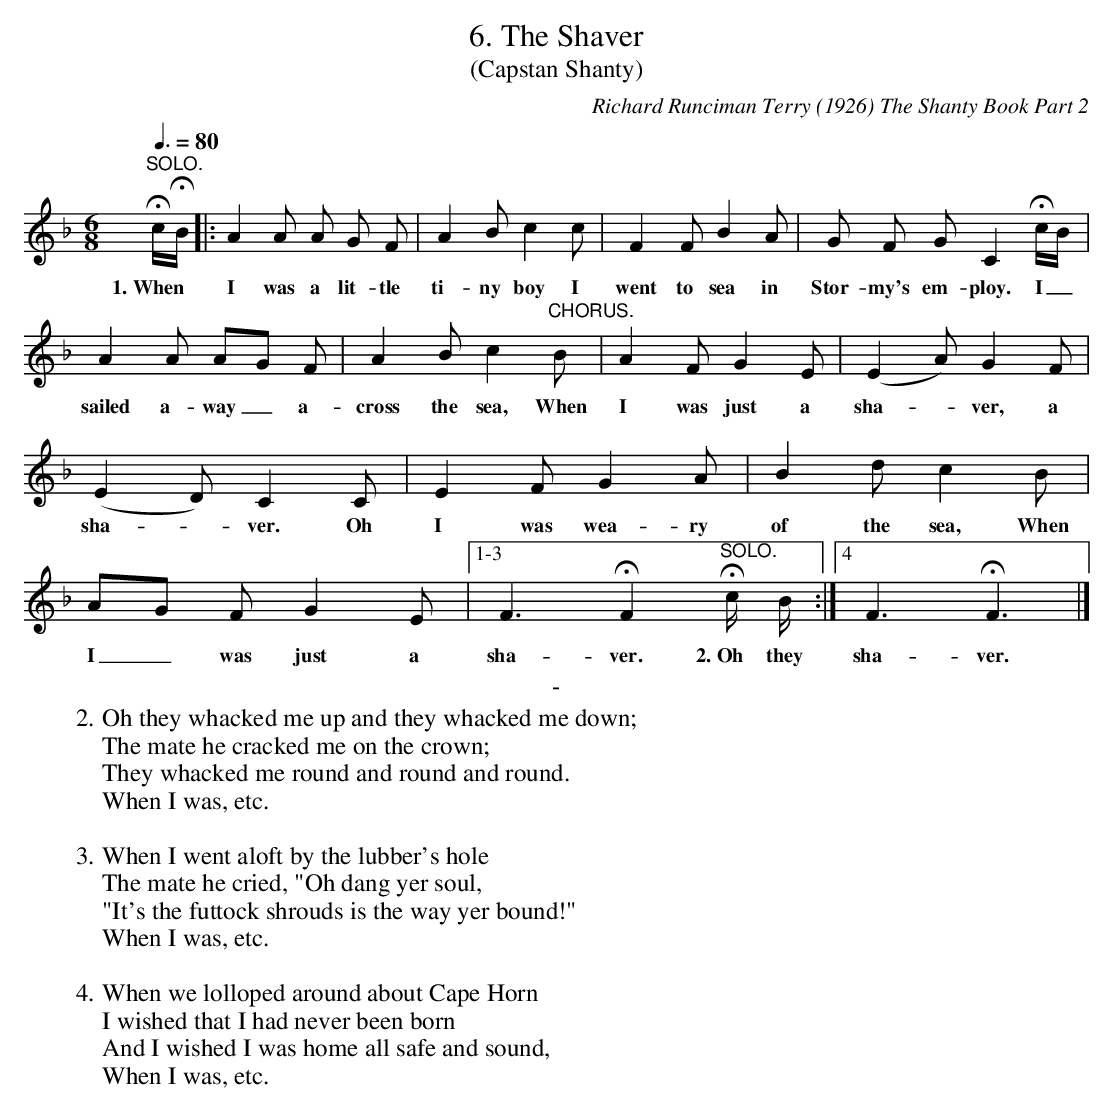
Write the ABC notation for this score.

X:1
T:6. The Shaver
T:(Capstan Shanty)
C:Richard Runciman Terry (1926) The Shanty Book Part 2
L:1/8
Q:3/8=80
M:6/8
K:F
"^SOLO." Hc/HB/ |: A2 A A G F| A2 B c2 c | F2 F B2 A | G F G C2 Hc/B/|
w: 1.~When | I was a lit-tle | ti-ny boy I | went to sea in | Stor-my's em-ploy. I_ |
A2 A AG F | A2 B c2 "^CHORUS." B | A2 F G2 E |
w: sailed a-way_ a-| cross the sea, When | I was just a |
(E2 A) G2 F | (E2 D) C2 C | E2 F G2 A |
w: sha-*ver, a | sha-*ver. Oh | I was wea-ry |
B2 d c2 B | AG F G2 E |1-3 F3 HF2 "^SOLO." Hc/ B/ :|4 F3 HF3 |]
w: of the sea, When | I_ was just a | sha-ver. 2.~Oh they| sha-ver.|
T:-
W: 2. Oh they whacked me up and they whacked me down;
W: The mate he cracked me on the crown;
W: They whacked me round and round and round.
W: When I was, etc.
W:
W: 3. When I went aloft by the lubber's hole
W: The mate he cried, "Oh dang yer soul,
W: "It's the futtock shrouds is the way yer bound!"
W: When I was, etc.
W:
W: 4. When we lolloped around about Cape Horn
W: I wished that I had never been born
W: And I wished I was home all safe and sound,
W: When I was, etc.
